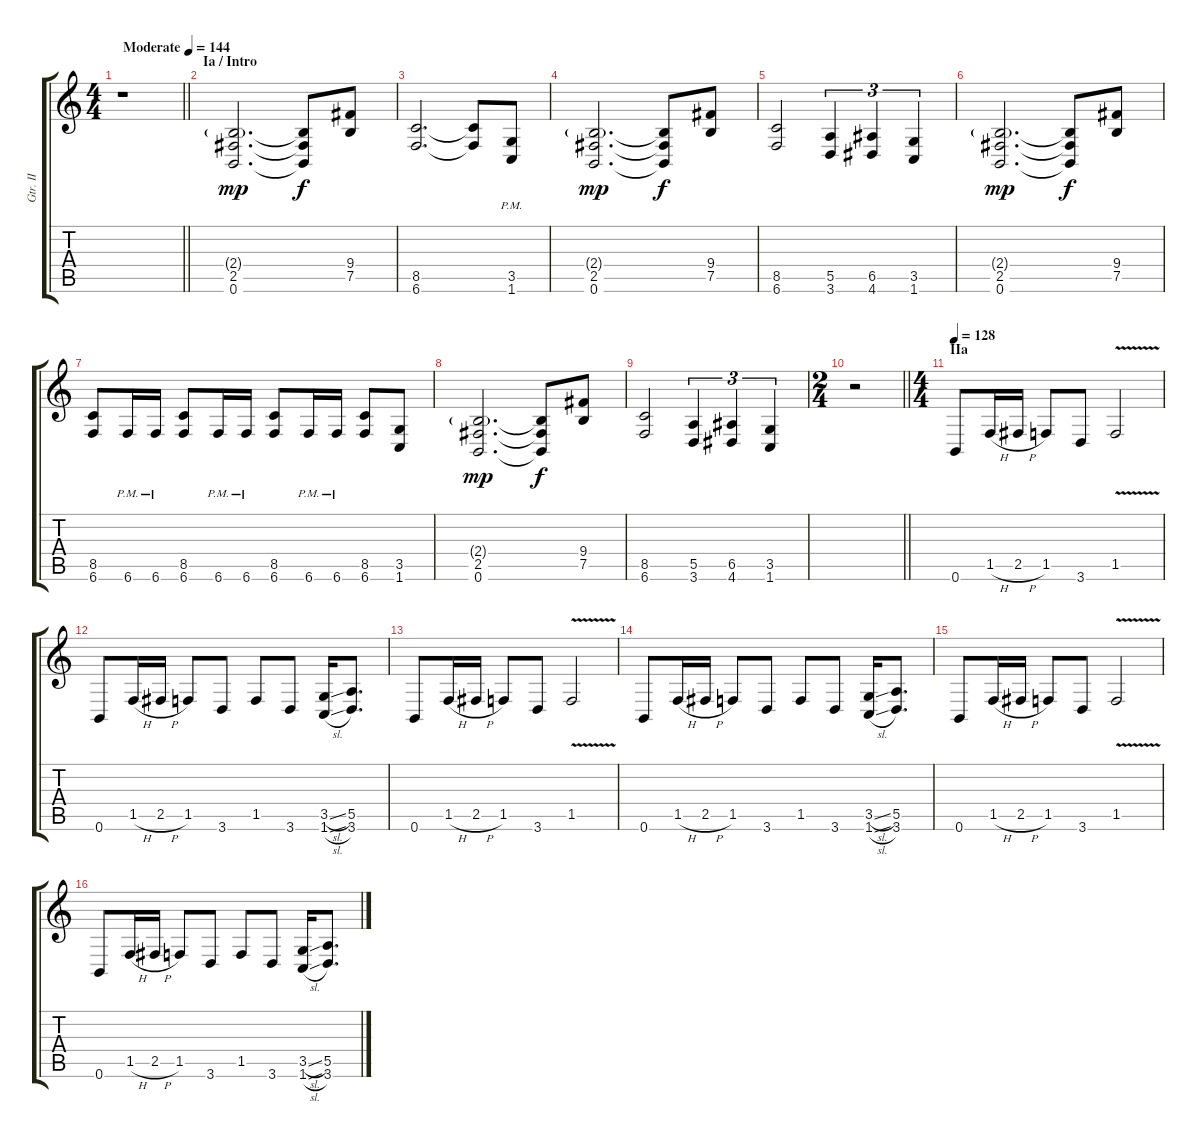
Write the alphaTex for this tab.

\track ("Gtr. II" "Gtr. II") {instrument overdrivenguitar}
\staff {score tabs}
\tuning (B3 Gb3 D3 A2 E2 B1) {hide}
\ts (4 4)
\tempo (144 "Moderate")
\clef g2
\barLineRight lightlight
\ks c
r.1{dy mp instrument overdrivenguitar} |
\section ("" "Ia / Intro")
(2.4{g} 2.5 0.6).2{d} (2.4{t} 2.5{t} 0.6{t}).8{dy f} (9.4 7.5).8 |
(8.5 6.6).2{d} (8.5{t} 6.6{t}).8 (3.5{pm} 1.6{pm}).8 |
(2.4{g} 2.5 0.6).2{d dy mp} (2.4{t} 2.5{t} 0.6{t}).8{dy f} (9.4 7.5).8 |
(8.5 6.6).2 (5.5 3.6).4{tu (3 2)} (6.5 4.6).4{tu (3 2)} (3.5 1.6).4{tu (3 2)} |
(2.4{g} 2.5 0.6).2{d dy mp} (2.4{t} 2.5{t} 0.6{t}).8{dy f} (9.4 7.5).8 |
(8.5 6.6).8 6.6{pm}.16 6.6{pm}.16 (8.5 6.6).8 6.6{pm}.16 6.6{pm}.16 (8.5 6.6).8 6.6{pm}.16 6.6{pm}.16 (8.5 6.6).8 (3.5 1.6).8 |
(2.4{g} 2.5 0.6).2{d dy mp} (2.4{t} 2.5{t} 0.6{t}).8{dy f} (9.4 7.5).8 |
(8.5 6.6).2 (5.5 3.6).4{tu (3 2)} (6.5 4.6).4{tu (3 2)} (3.5 1.6).4{tu (3 2)} |
\ts (2 4)
\barLineRight lightlight
r.2 |
\ts (4 4)
\section ("" "IIa")
\tempo 128
0.6.8 1.5{h}.16 2.5{h}.16 1.5.8 3.6.8 1.5{v}.2 |
0.6.8 1.5{h}.16 2.5{h}.16 1.5.8 3.6.8 1.5.8 3.6.8 (3.5{sl} 1.6{sl}).16 (5.5 3.6).8{d} |
0.6.8 1.5{h}.16 2.5{h}.16 1.5.8 3.6.8 1.5{v}.2 |
0.6.8 1.5{h}.16 2.5{h}.16 1.5.8 3.6.8 1.5.8 3.6.8 (3.5{sl} 1.6{sl}).16 (5.5 3.6).8{d} |
0.6.8 1.5{h}.16 2.5{h}.16 1.5.8 3.6.8 1.5{v}.2 |
0.6.8 1.5{h}.16 2.5{h}.16 1.5.8 3.6.8 1.5.8 3.6.8 (3.5{sl} 1.6{sl}).16 (5.5 3.6).8{d}
